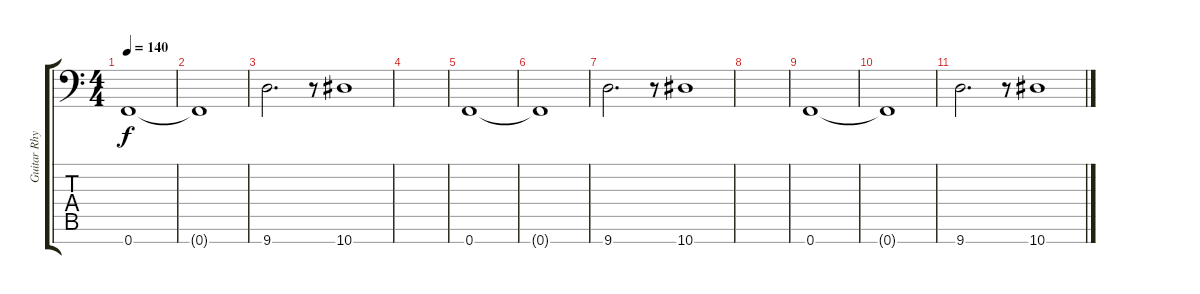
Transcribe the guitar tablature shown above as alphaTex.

\track ("Guitar Rhytm" "Guitar Rhy") {instrument distortionguitar}
\staff {score tabs}
\tuning (C4 G3 D3 Bb2 F2 C2 F1) {hide}
\ts (4 4)
\tempo 140
\clef f4
\ks c
0.7.1{dy f} |
0.7{t}.1 |
9.7.2{d} r.8 10.7.1 |
|
0.7.1 |
0.7{t}.1 |
9.7.2{d} r.8 10.7.1 |
|
0.7.1 |
0.7{t}.1 |
9.7.2{d} r.8 10.7.1
